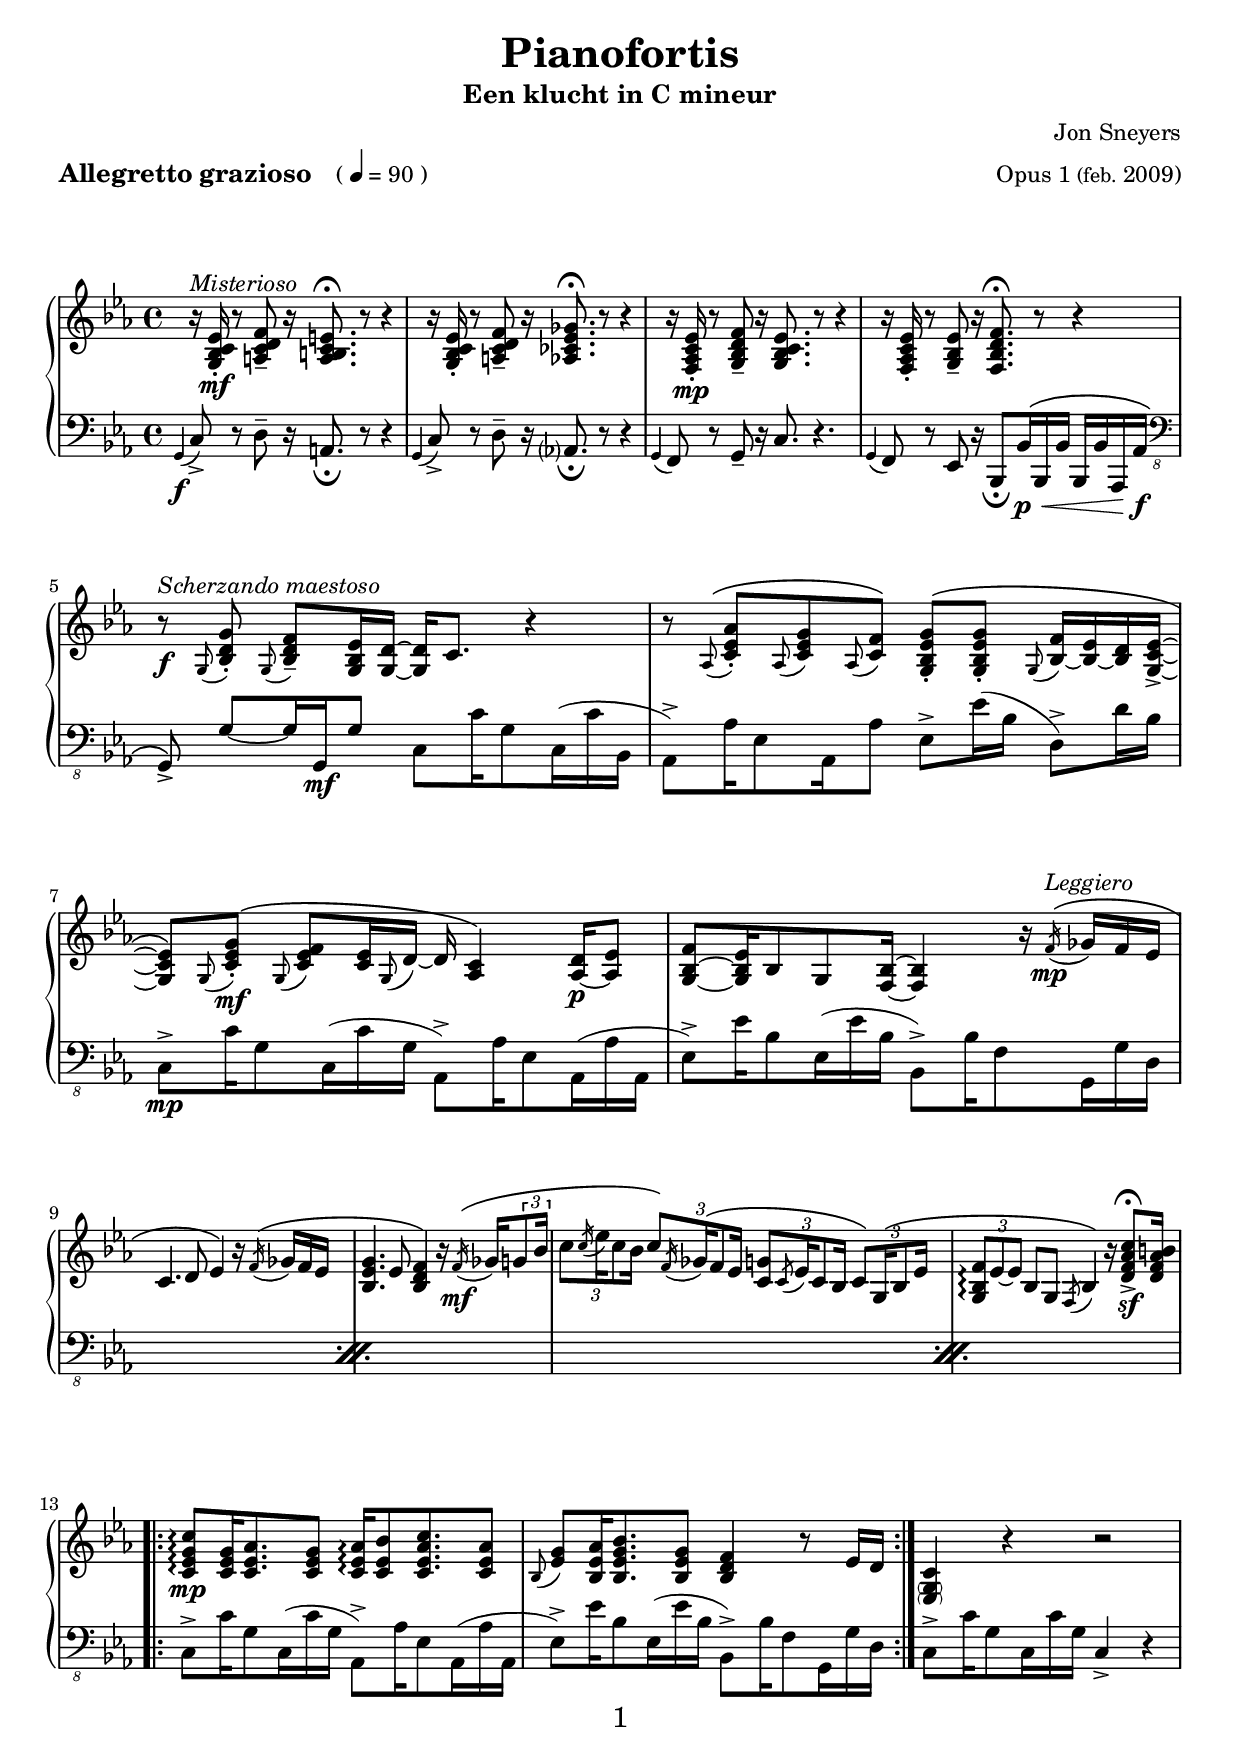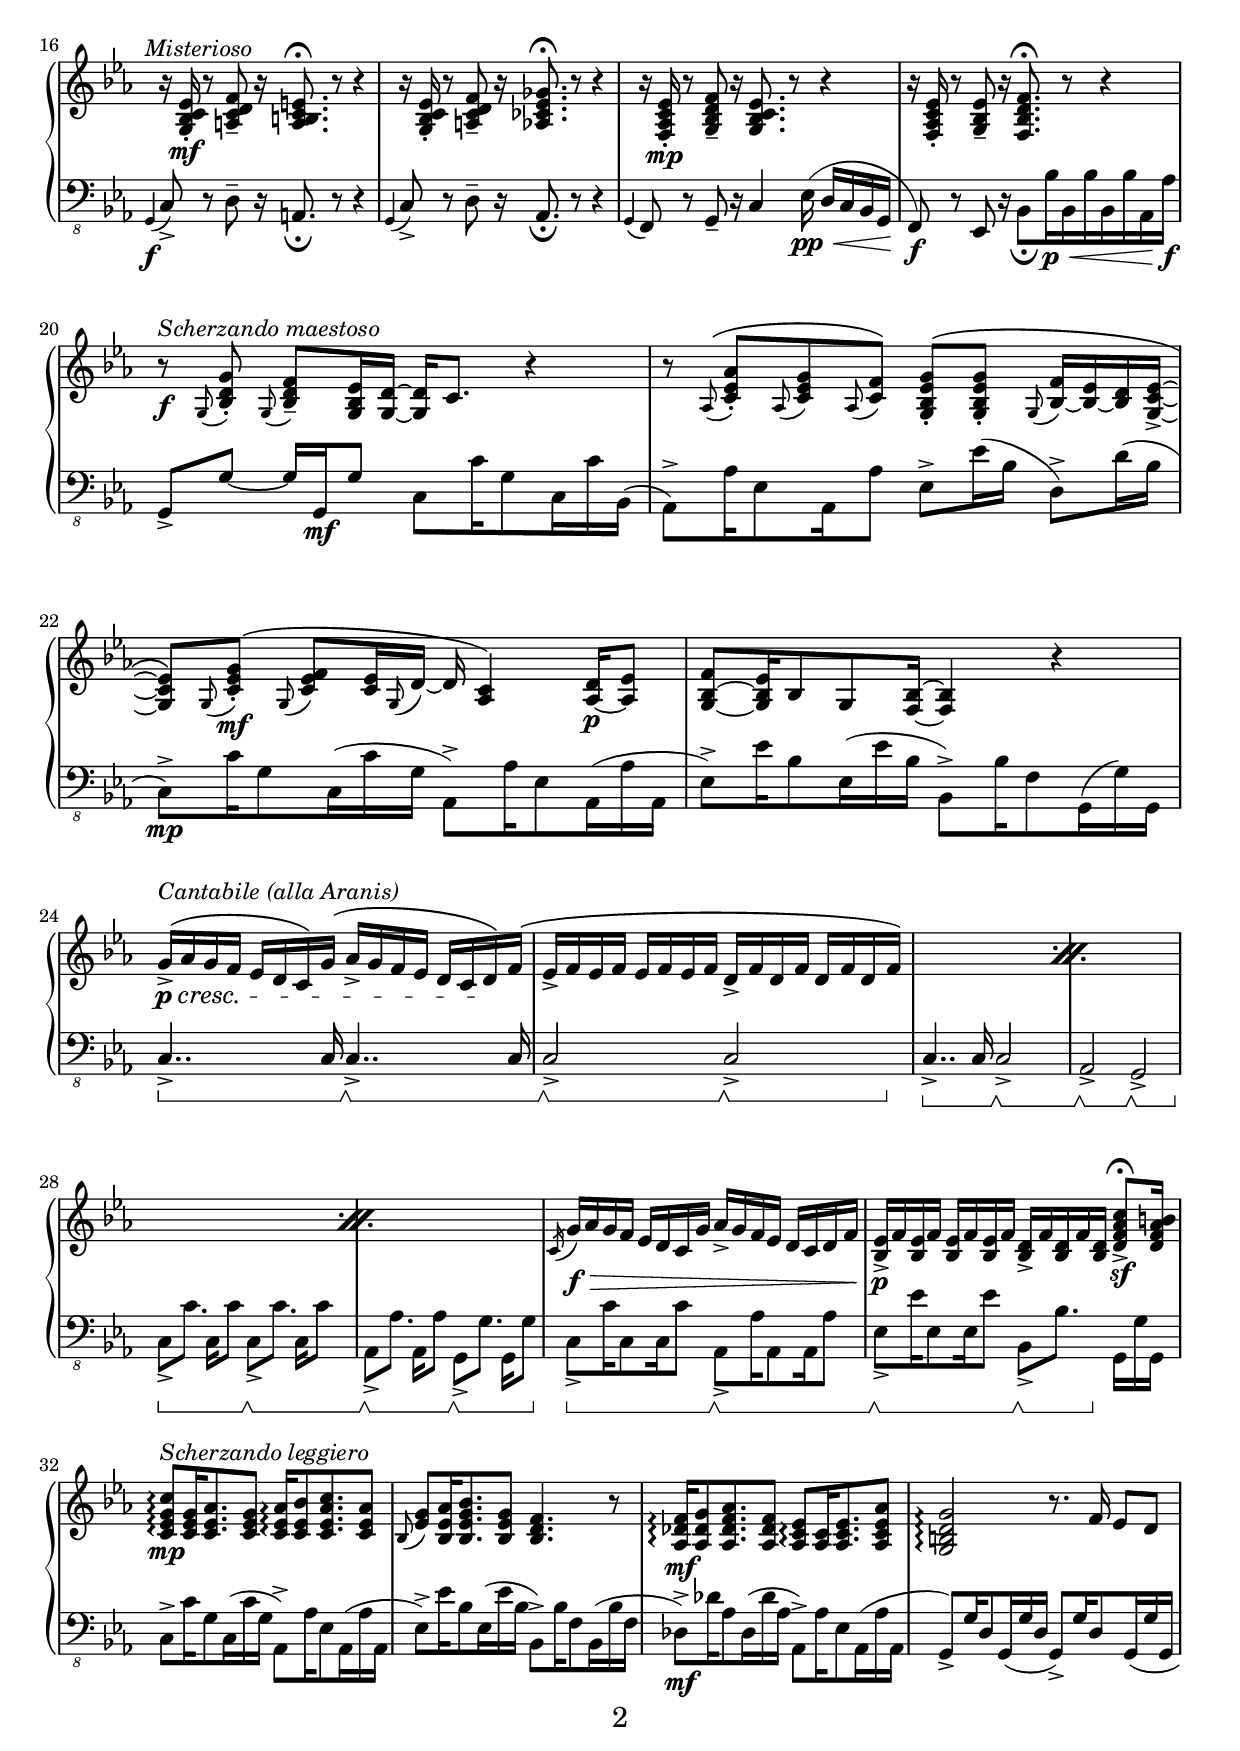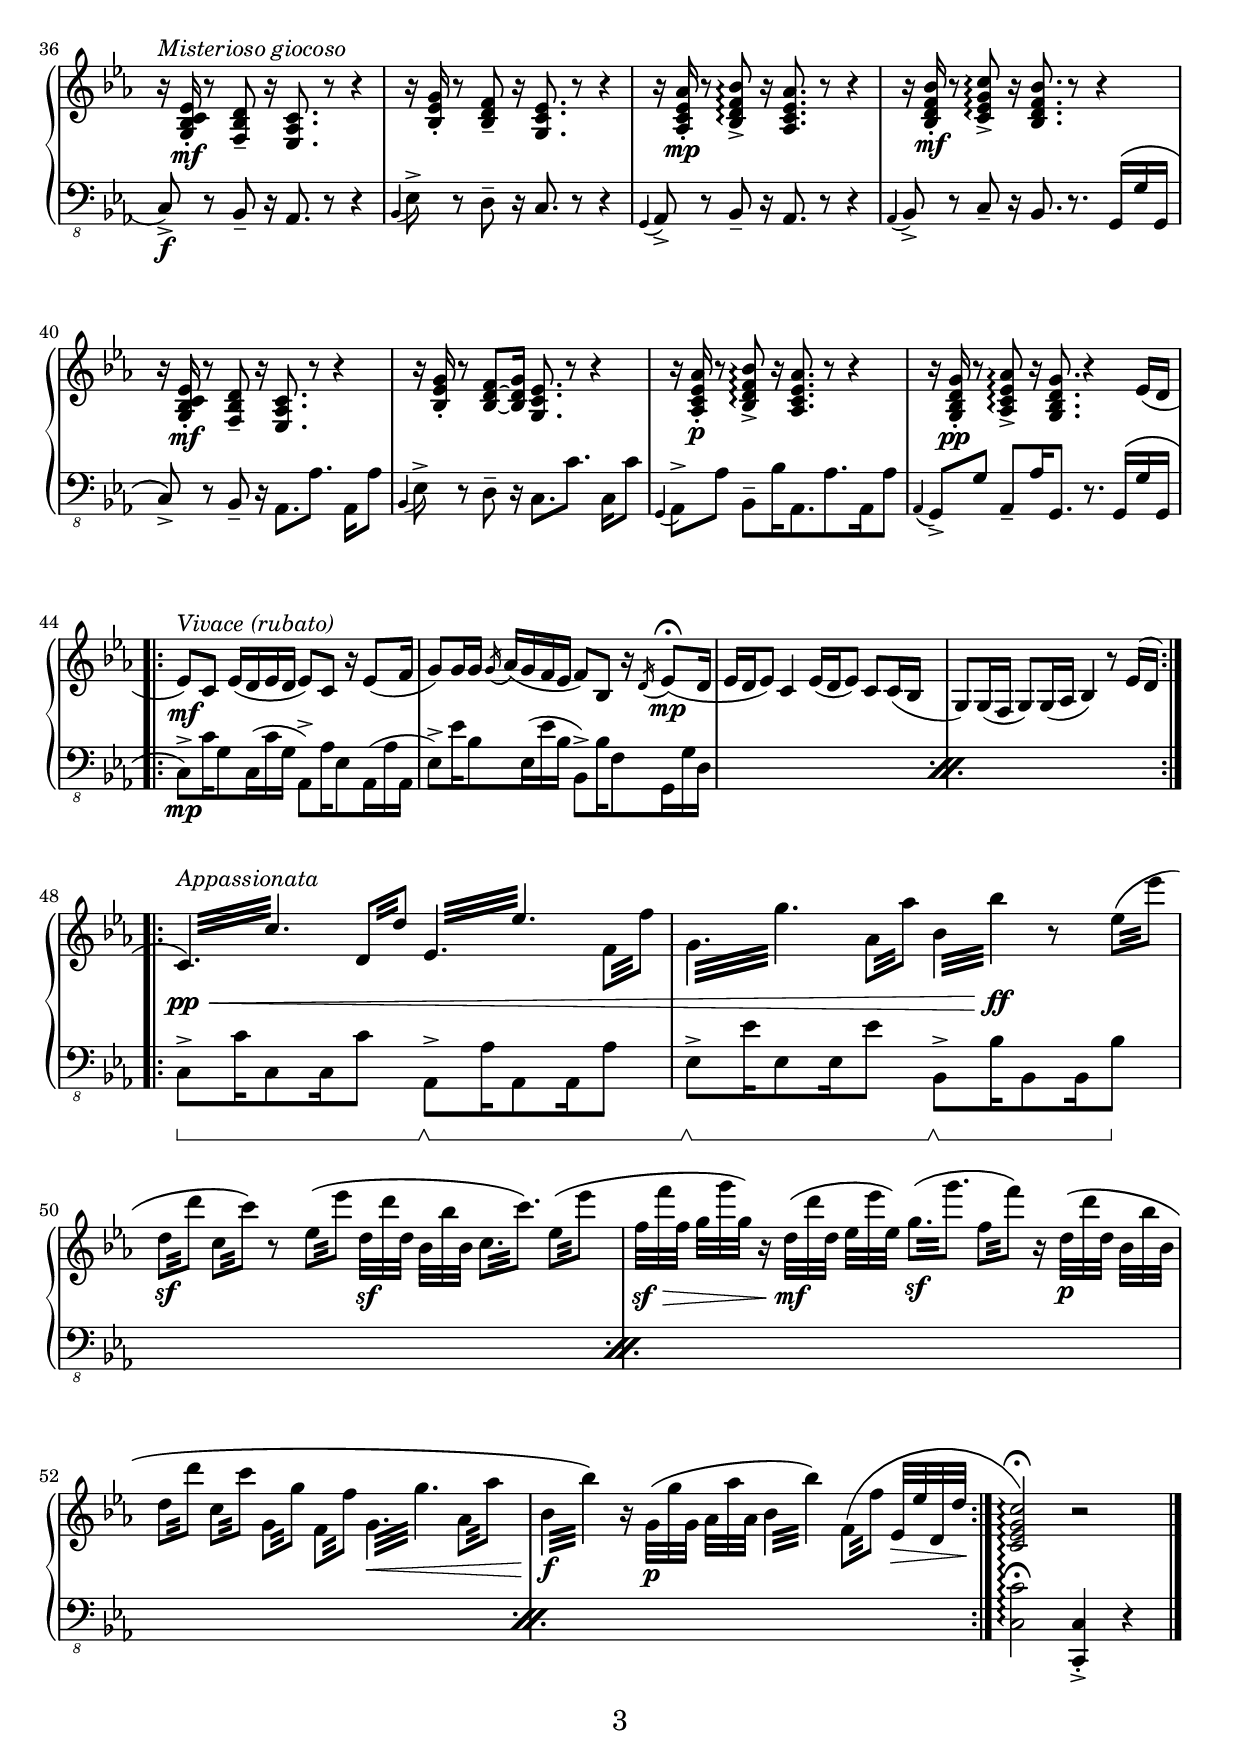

\version "2.12.0"

\header
{
  title    	    = \markup{\larger Pianofortis}
  subtitle          = "Een klucht in C mineur"
  composer 	    = "Jon Sneyers"
  opus     	    = \markup{Opus 1 \smaller (feb. 2009)}
  piece         = \markup{\line{\bold \large {Allegretto grazioso} "  " (\smaller \general-align #Y #DOWN \note #"4" #1 = 90 )}}
}
    

upper = \relative e 
{
  \clef treble 
  \key c \minor
  \time 4/4
  \tempo 4 = 90
  \once \override Score.MetronomeMark #'transparent = ##t
  \phrasingSlurUp
  
  \grace s4  r16^\markup{ \italic {Misterioso}}

  <g bes c es>16-.\mf r8 <a c d f>8-- r16 <a b c e>8.\fermata   r8 r4 |
  r16 <g bes c es>16-. r8 <a c d f>8-- r16 <as ces es ges>8.\fermata  r8 r4 |
  r16 <f as c es>16-.\mp r8 <g bes d f>8-- r16  <g bes c es>8.  r8 r4 |
  r16 <f as c es>16-. r8 <g bes es>8-- r16 <f bes d f>8.\fermata  r8 r4 |
\break
  r8^\markup{ \italic {Scherzando maestoso}}\f \appoggiatura g8 <bes d g>8-. 
  \appoggiatura g8 <bes d f>8--  <g bes es>16 <g d'>16 ~ <g d'>16 c8. r4  |
  r8 \appoggiatura as8\( <c es as>8-. \appoggiatura as8 <c es g>8 \appoggiatura as8 <c f>8\) 
  <g bes es g>8-.\( <g bes es g>8-. \appoggiatura g8 
  <bes~  f'>16  <bes~ es>16 <bes d>16    <g c es>16-> ~ |
\break
  <g c es>8\) \appoggiatura g8 <c es g>8-.\mf\( \appoggiatura g8 <c es f>8 <c es>16 
  \appoggiatura g8   d'16 ~ d16 <as c>4\) <as~ d>16\p <as es'>8 |
  <g bes f'>8 ~ <g bes es>16 bes8 g8 <f bes>16 ~ <f bes>4 
  r16  \acciaccatura f'\mp^\markup{ \italic {Leggiero}}\( ges f es |
\break
  c4. d8           es4\)   r16  \acciaccatura f\( ges f es |
  <bes es g>4.  es8 <bes d f>4\) 
  r16 \acciaccatura f'\mf\( ges \times 2/3 {g8 bes16}  |
  \times 2/3 { c8 \acciaccatura c16 es16 c8 bes16 }
  \times 2/3 { c8\) \acciaccatura f,16 ges16\( f8 es16}
  \times 2/3 { <c g'>8 \acciaccatura c es16 c8 bes16 }
  \times 2/3 { c8\) g16\( bes8 es16} |
  \times 2/3 {<g, bes f'>8\arpeggio es'8 ~es}
   bes8  g8  \acciaccatura f8 bes4\)
  r16 <d f as c>8->\sf\fermata
  <d f as b>16 |
\break
  
\repeat volta 2 {
  <c es g c>8\mp\arpeggio  <c es g>16   <c es as>8.    <c es g>8 
  <c es as>16\arpeggio   <c es bes'>8   <c es as c>8.  <c es as>8 |
  \appoggiatura bes 8
  <es g>8   <bes es as>16   <bes es g bes>8.   <bes es g>8
  <bes d f>4  r8 es16 d  |
}
  <\parenthesize es, \parenthesize g c>4 r4 r2

\break
\pageBreak

  \grace s4^\markup{ \italic {Misterioso}}
  r16   <g bes c es>16-.\mf r8 <a c d f>8-- r16 <a b c e>8.\fermata   r8 r4 |
  r16 <g bes c es>16-. r8 <a c d f>8-- r16 <as ces es ges>8.\fermata  r8 r4 |
  r16 <f as c es>16-.\mp r8 <g bes d f>8-- r16  <g bes c es>8.  r8 r4 |
  r16 <f as c es>16-. r8 <g bes es>8-- r16 <f bes d f>8.\fermata  r8 r4 |
\break
  r8^\markup{ \italic {Scherzando maestoso}}\f \appoggiatura g8 <bes d g>8-. 
  \appoggiatura g8 <bes d f>8--  <g bes es>16 <g d'>16 ~ <g d'>16 c8. r4  |
  r8 \appoggiatura as8\( <c es as>8-. \appoggiatura as8 <c es g>8 \appoggiatura as8 <c f>8\) 
  <g bes es g>8-.\( <g bes es g>8-. \appoggiatura g8 
  <bes~  f'>16  <bes~ es>16 <bes d>16    <g c es>16-> ~ |
\break
  <g c es>8\) \appoggiatura g8 <c es g>8-.\mf\( \appoggiatura g8 <c es f>8 <c es>16 
  \appoggiatura g8   d'16 ~ d16 <as c>4\) <as~ d>16\p <as es'>8 |
  <g bes f'>8 ~ <g bes es>16 bes8 g8 <f bes>16 ~ <f bes>4   r4
\break
  \crescTextCresc
\repeat "percent" 3 {
  g'16->\p\<^\markup{ \italic {Cantabile (alla Aranis)}}\(  as g f es d c\) g'\(
  as-> g f es d c d\!\) f\(
  es-> f es f es f es f
  d-> f d f d f d f\)
}
  \crescHairpin
  \acciaccatura c16   g'16\>\f  as g f es d c g'
  as-> g f es d c d f
  <bes, es>->\p f' <bes, es> f' <bes, es> f' <bes, es> f'
  <bes, d>->[ f' <bes, d> f' <bes, d>]
   <d f as c>8->\sf\fermata    <d f as b>16
\break
  <c es g c>8\mp\arpeggio^\markup{ \italic {Scherzando leggiero}}  <c es g>16   <c es as>8.    <c es g>8 
  <c es as>16\arpeggio   <c es bes'>8   <c es as c>8.  <c es as>8 |
  \appoggiatura bes 8   <es g>8   <bes es as>16   <bes es g bes>8.   <bes es g>8   <bes d f>4.  r8 |
  <as des f>16\mf\arpeggio <as des g>8 <as des f as>8. <as des f>8
  <as c es>8\arpeggio <as c>16 <as c es>8. <as c es  as>8
  <g b d g>2\arpeggio   r8.   f'16 es8 d8

\break
\pageBreak

  r16^\markup{ \italic {Misterioso giocoso}} <g, bes c es>16-.\mf r8 <f bes d>8-- r16 <es as c>8.   r8 r4 |
  r16 <bes' es g>16-. r8   <bes d f>8-- r16 <g c es>8.  r8 r4 |
  r16 <as c es as>16-.\mp r8 <bes d f bes>8\arpeggio-> r16  <as c es as>8.  r8 r4 |
  r16 <bes d f bes>16-.\mf r8 <c es g c>8\arpeggio-> r16 <bes d f bes>8.  r8 r4 |
\break
  r16 <g bes c es>16-.\mf r8 <f bes d>8-- r16 <es as c>8.  r8 r4 |
  r16 <bes' es g>16-. r8   <bes d f>8[  ~ <bes d g>16]  <g c es>8.  r8 r4 |
  r16 <as c es as>16-.\p r8 <bes d f bes>8\arpeggio-> r16  <as c es as>8.  r8 r4 |
  r16 <g bes d g>16-.\pp r8 <as c es as>8\arpeggio-> r16 <g bes d g>8.  r4   es'16( d  |
\break
\repeat volta 2 {  
  es8[)\mf^\markup{ \italic {Vivace (rubato)}} c] es16( d es16 d
  es8) c r16 es8( f16
  g8) g16 g \acciaccatura g as16( g f es
  f8) bes, r16 
  \acciaccatura d16   es8(\mp\fermata d16
  es16 d es8) c4
  es16( d es8) c8 c16( bes
  g8) g16( f g8) g16( as
  bes4) r8 es16\( d
}   
\break
\repeat volta 2 {  
    \once \override TextScript #'padding = #2
    \repeat tremolo 6 {c32\pp\<^\markup{ \italic {Appassionata}}\) c'}          \repeat tremolo 2 {d,32 d'}   
    \repeat tremolo 6 {es,32 es'}       \repeat tremolo 2 {f,32 f'}   |
    \repeat tremolo 6 {g,32 g'}       \repeat tremolo 2 {as,32 as'}   
    \repeat tremolo 4 {bes,32 bes'\ff}     r8    \repeat tremolo 2 {es,32\( es'}   |
\break    
    \repeat tremolo 2 {d,32\sf d'}    \repeat tremolo 2 {c,32 c'\)}     r8 
    \repeat tremolo 2 {es,32\( es'}     d,32\sf[ d' d,] bes[ bes' bes,] 
    \repeat tremolo 3 {c32 c'\)}       \repeat tremolo 2 {es,32\( es'}   |
  f,32\sf\>[ f' f,] g[ g' g,]\)  r16 d32\mf[\( d' d,]  es[ es' es,]\) 
    \repeat tremolo 3 {g32\sf\( g'}    \repeat tremolo 2 {f,32 f'\)}     r16    
      d,32\p[\( d' d,] bes[ bes' bes,] |
\break
    \repeat tremolo 2 {d32 d'}       \repeat tremolo 2 {c,32 c'}       \repeat tremolo 2 {g,32 g'}   
    \repeat tremolo 2 {f,32 f'}   
    \repeat tremolo 6 {g,32\< g'}       \repeat tremolo 2 {as,32 as'}    |
    \repeat tremolo 4 {bes,32\f bes'\)}     r16     g,32\p[\( g' g,] as[ as' as,]  
    \repeat tremolo 4 {bes32 bes'\)}       \repeat tremolo 2 {f,32\!\( f'}         es,32\> es' d, d'\! |
}
 
  <c, es g c>2\arpeggio\fermata\) r2 \bar "|."
}

lower = {
  \clef bass
  \key c \minor
  \time 4/4
  \phrasingSlurUp

  \appoggiatura g,4\f    c8-> r8 d8-- r16 a,8._\fermata  r8 r4 | 
  \appoggiatura g,4  c8-> r8 d8--  r16 as,?8._\fermata  r8 r4 | 
  \appoggiatura g,4  f,8 r8 g,8--  r16 c8. r4. |    
  \appoggiatura g,4  f,8) r8 es,8 r16 bes,,8_\fermata bes,16\p\<\(   bes,,16 bes,16   bes,,16 bes,16   as,,16 as,16\f  |

  \clef "bass_8"  
  g,,8->\) g,8[ ~ g,16 g,,16\mf g,8]     c,8 c16 g,8  c,16( c bes,, |
  as,,8->) as,16 es,8 as,,16 as,8   es,8-> es16( bes,16 d,8->) d16 bes,16 |

\repeat "percent" 3 {
  c,8->\mp c16 g,8  c,16( c g,   as,,8->) as,16 es,8 as,,16( as,16 as,,16 |
  es,8->) es16 bes,8  es,16( es16 bes,16  bes,,8->) bes,16 f,8 g,,16 g, d, |
}
\repeat volta 2 {
  c,8-> c16 g,8  c,16( c g,   as,,8->) as,16 es,8 as,,16( as,16 as,,16 |
  es,8->) es16 bes,8  es,16( es16 bes,16  bes,,8->) bes,16 f,8 g,,16 g, d, |
}
  c,8-> c16 g,8  c,16 c g,      c,4-> r4

  \appoggiatura g,,4\f    c,8-> r8 d,8-- r16  a,,8._\fermata  r8 r4 | 
  \appoggiatura g,,4      c,8-> r8 d,8-- r16 as,,8._\fermata  r8 r4 | 
  \appoggiatura g,,4  f,,8 r8 g,,8-- r16 c,4  es,16(\pp\< d,16 c,16 bes,,16 g,,16 \!| 
  f,,8)\f r8 es,,8 r16  bes,,8_\fermata[ bes,16\p\<   bes,,16 bes,16   bes,,16 bes,16   as,,16 as,16]\f  |
  g,,8-> g,8 ~ g,16 g,,16\mf g,8    c,8 c16 g,8  c,16 c bes,,( |
  as,,8->) as,16 es,8 as,,16 as,8   es,8-> es16( bes,16 d,8->) d16( bes,16 |

  c,8->\mp) c16 g,8  c,16( c g,   as,,8->) as,16 es,8 as,,16( as,16 as,,16 |
  es,8->) es16 bes,8  es,16( es16 bes,16  bes,,8->) bes,16 f,8 g,,16( g,) g,, |

\set Staff.pedalSustainStyle = #'bracket

<<
{
 s2\sustainOn                    s2\sustainOff\sustainOn
 s2\sustainOff\sustainOn         s4..\sustainOff\sustainOn s16\sustainOff
 s2\sustainOn                    s2\sustainOff\sustainOn
 s2\sustainOff\sustainOn         s4..\sustainOff\sustainOn s16\sustainOff
 s2\sustainOn                    s2\sustainOff\sustainOn
 s2\sustainOff\sustainOn         s4..\sustainOff\sustainOn s16\sustainOff
 s2\sustainOn                    s2\sustainOff\sustainOn
 s2\sustainOff\sustainOn         s4\sustainOff\sustainOn s4\sustainOff
} \\
{
\stemUp
  c,4..-> c,16   c,4..-> c,16
  c,2->   c,2->

  c,4..->  c,16   c,2->
  as,,2->         g,,2->
\break
\stemDown
  c,8->  c8.  c,16 c8
  c,8->  c8.  c,16 c8
  as,,8->  as,8.  as,,16 as,8
  g,,8->  g,8.  g,,16 g,8
  
  c,8->  c16 c,8  c,16 c8
  as,,8->  as,16 as,,8  as,,16 as,8
  es,8->  es16 es,8  es,16 es8
  bes,,8->  bes,8.  
  g,,16  g,16 g,,16
} 
>> 
\stemNeutral
  

  c,8-> c16 g,8  c,16( c g,   as,,8->) as,16 es,8 as,,16( as,16 as,,16 |
  es,8->) es16 bes,8  es,16( es16 bes,16  bes,,8->) bes,16 f,8 bes,,16( bes, f, |
  des,8->\mf) des16 as,8  des,16( des as,   as,,8->) as,16 es,8 as,,16( as,16 as,,16 |
  g,,8->) g,16 d,8  g,,16( g,16 d,16    g,,8->) g,16 d,8  g,,16( g,16 g,,16  |
  
  c,8->\f) r8 bes,,8-- r16  as,,8.  r8 r4 | 
  \appoggiatura bes,,4  es,8-> r8 d,8-- r16 c,8.  r8 r4 | 
  \appoggiatura g,,4   as,,8-> r8 bes,,8-- r16 as,,8.  r8 r4 | 
  \appoggiatura as,,4   bes,,8-> r8 c,8-- r16 bes,,8.  r8.  
  g,,16\( g,16  g,,16 
  c,8->\) r8 bes,,8-- r16  as,,8.  as,8. as,,16 as,8 | 
  \appoggiatura bes,,4  es,8-> r8 d,8-- r16 c,8.  c8. c,16 c8 | 
  \appoggiatura g,,4  as,,8-> as, bes,,8-- bes,16 as,,8.  as,8. as,,16 as,8 | 
  \appoggiatura as,,4  g,,8-> g, as,,8-- as,16 g,,8.  r8.    g,,16\( g,16  g,,16 

% vivace
\repeat volta 2 {
\repeat "percent" 2 {
  c,8->\mp\) c16 g,8  c,16( c g,   as,,8->) as,16 es,8 as,,16( as,16 as,,16 |
  es,8->) es16 bes,8  es,16( es16 bes,16  bes,,8->) bes,16 f,8 g,,16 g, d, |
}
}
\repeat volta 2 {
\repeat "percent" 3 {
  c,8->\sustainOn c16 c,8  c,16 c8
  as,,8->\sustainOff\sustainOn as,16 as,,8  as,,16 as,8
  es,8->\sustainOff\sustainOn es16 es,8  es,16 es8
  bes,,8->\sustainOff\sustainOn bes,16 bes,,8
  bes,,16 bes,8\sustainOff
}
}
  <c, c>2\arpeggio\fermata 
  <c,, c,>4-.->           r4 \bar "|."
}

\paper
{
  indent = 0\mm
  top-margin = 0.5\cm
  bottom-margin = 0.4\cm
  between-system-padding = 0.5\cm
  between-system-space = 1.5\cm
  after-title-space = 2\cm
  foot-separation = 0.1\cm
  head-separation = 0.0\cm
  print-page-number = ##t
  print-first-page-number = ##t
  oddHeaderMarkup = \markup \fill-line { " " }
  evenHeaderMarkup = \markup \fill-line { " " }
  oddFooterMarkup = \markup { \fill-line {
                  \fontsize #2 \on-the-fly #print-page-number-check-first
                  \fromproperty #'page:page-number-string } }
  evenFooterMarkup = \markup { \fill-line {
                  \fontsize #2 \on-the-fly #print-page-number-check-first
                  \fromproperty #'page:page-number-string } }
}

\score 
{
 \new Score \with{
 \override NonMusicalPaperColumn #'line-break-permission = ##f
 \override NonMusicalPaperColumn #'page-break-permission = ##f
 } {
  \new PianoStaff 
  <<
    \set PianoStaff.connectArpeggios = ##t
    \new Staff = "upper" \upper
    \new Staff = "lower" \lower 
  >>
}
  \layout {    }
}

\score 
{
  \unfoldRepeats {
  \new PianoStaff 
  <<
    \new Staff = "upper" \upper
    \new Staff = "lower" \lower 
  >>
  }
  \midi {   }
}
